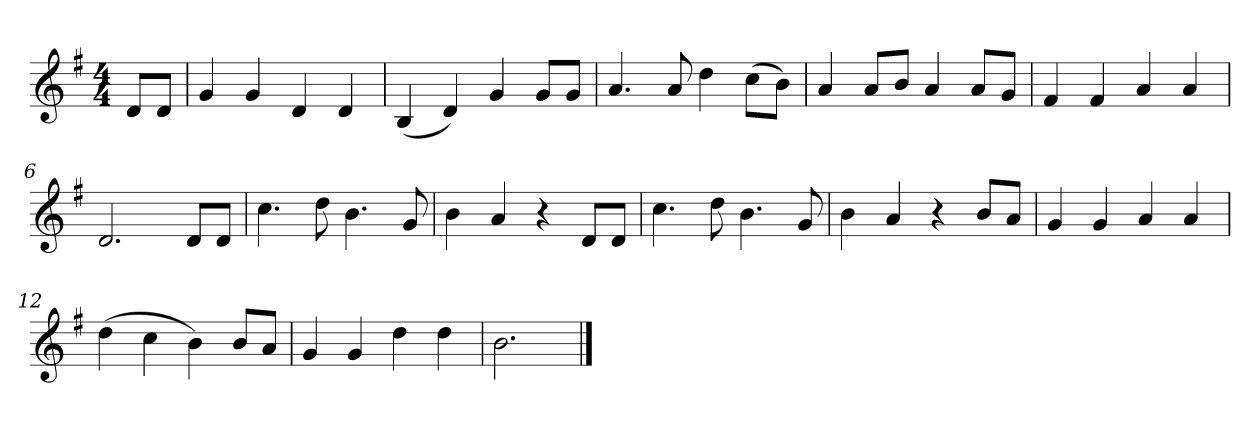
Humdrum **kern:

**kern
*part1
*staff1
*k[f#]
*M4/4
*MM120
=
8dL
8dJ
=1
4g
4g
4d
4d
=2
(4B
4d)
4g
8gL
8gJ
=3
4.a
8a
4dd
(8ccL
8bJ)
=4
4a
8aL
8bJ
4a
8aL
8gJ
=5
4f#
4f#
4a
4a
=6
2.d
8dL
8dJ
=7
4.cc
8dd
4.b
8g
=8
4b
4a
4r
8dL
8dJ
=9
4.cc
8dd
4.b
8g
=10
4b
4a
4r
8bL
8aJ
=11
4g
4g
4a
4a
=12
(4dd
4cc
4b)
8bL
8aJ
=13
4g
4g
4dd
4dd
=14
2.b
==
*-
